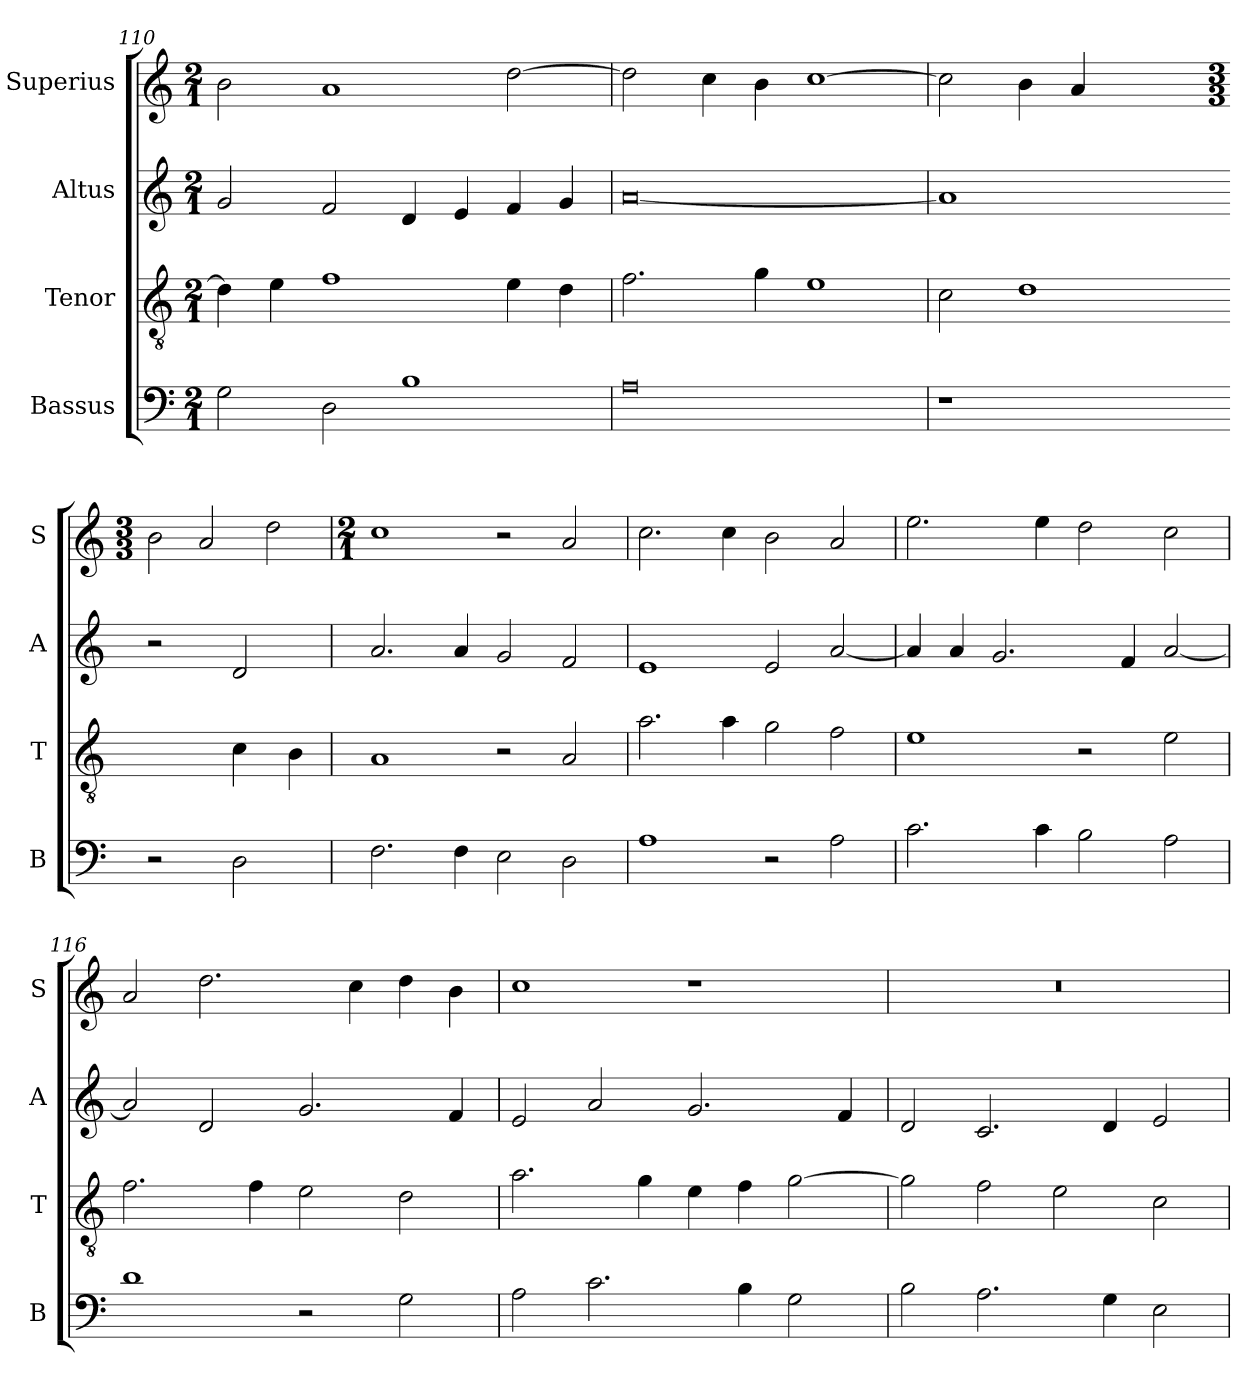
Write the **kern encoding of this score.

**kern	**kern	**kern	**kern
*part4	*part3	*part2	*part1
*staff4	*staff3	*staff2	*staff1
*I"Bassus	*I"Tenor	*I"Altus	*I"Superius
*I'B	*I'T	*I'A	*I'S
*clefF4	*clefGv2	*clefG2	*clefG2
*k[]	*k[]	*k[]	*k[]
*C:	*C:	*C:	*C:
*M2/1	*M2/1	*M2/1	*M2/1
=110	=110	=110	=110
2G	4d]	2g	2b
.	4e	.	.
2D	1f	2f	1a
1B	.	4d	.
.	.	4e	.
.	4e	4f	[2dd
.	4d	4g	.
=111	=111	=111	=111
0A	2.f	[0a	2dd]
.	.	.	4cc
.	4g	.	4b
.	1e	.	[1cc
=112	=112	=112	=112
1r	2c	1a]	2cc]
.	1d	.	4b
.	.	.	4a
2ryy	.	2ryy	2ryy
=-	=-	=-	=-
*	*	*	*M3/3
*	*	*	*Xtuplet
2r	2ryy	2r	3b
.	.	.	3a
2D	4c	2d	.
.	.	.	3dd
.	4B	.	.
=113	=113	=113	=113
*	*	*	*M2/1
2.F	1A	2.a	1cc
4F	.	4a	.
2E	2r	2g	2r
2D	2A	2f	2a
=114	=114	=114	=114
1A	2.a	1e	2.cc
.	4a	.	4cc
2r	2g	2e	2b
2A	2f	[2a	2a
=115	=115	=115	=115
2.c	1e	4a]	2.ee
.	.	4a	.
.	.	2.g	.
4c	.	.	4ee
2B	2r	.	2dd
.	.	4f	.
2A	2e	[2a	2cc
=116	=116	=116	=116
1d	2.f	2a]	2a
.	.	2d	2.dd
.	4f	.	.
2r	2e	2.g	.
.	.	.	4cc
2G	2d	.	4dd
.	.	4f	4b
=117	=117	=117	=117
2A	2.a	2e	1cc
2.c	.	2a	.
.	4g	.	.
.	4e	2.g	1r
4B	4f	.	.
2G	[2g	.	.
.	.	4f	.
=118	=118	=118	=118
2B	2g]	2d	0r
2.A	2f	2.c	.
.	2e	.	.
4G	.	4d	.
2E	2c	2e	.
=	=	=	=
*-	*-	*-	*-
